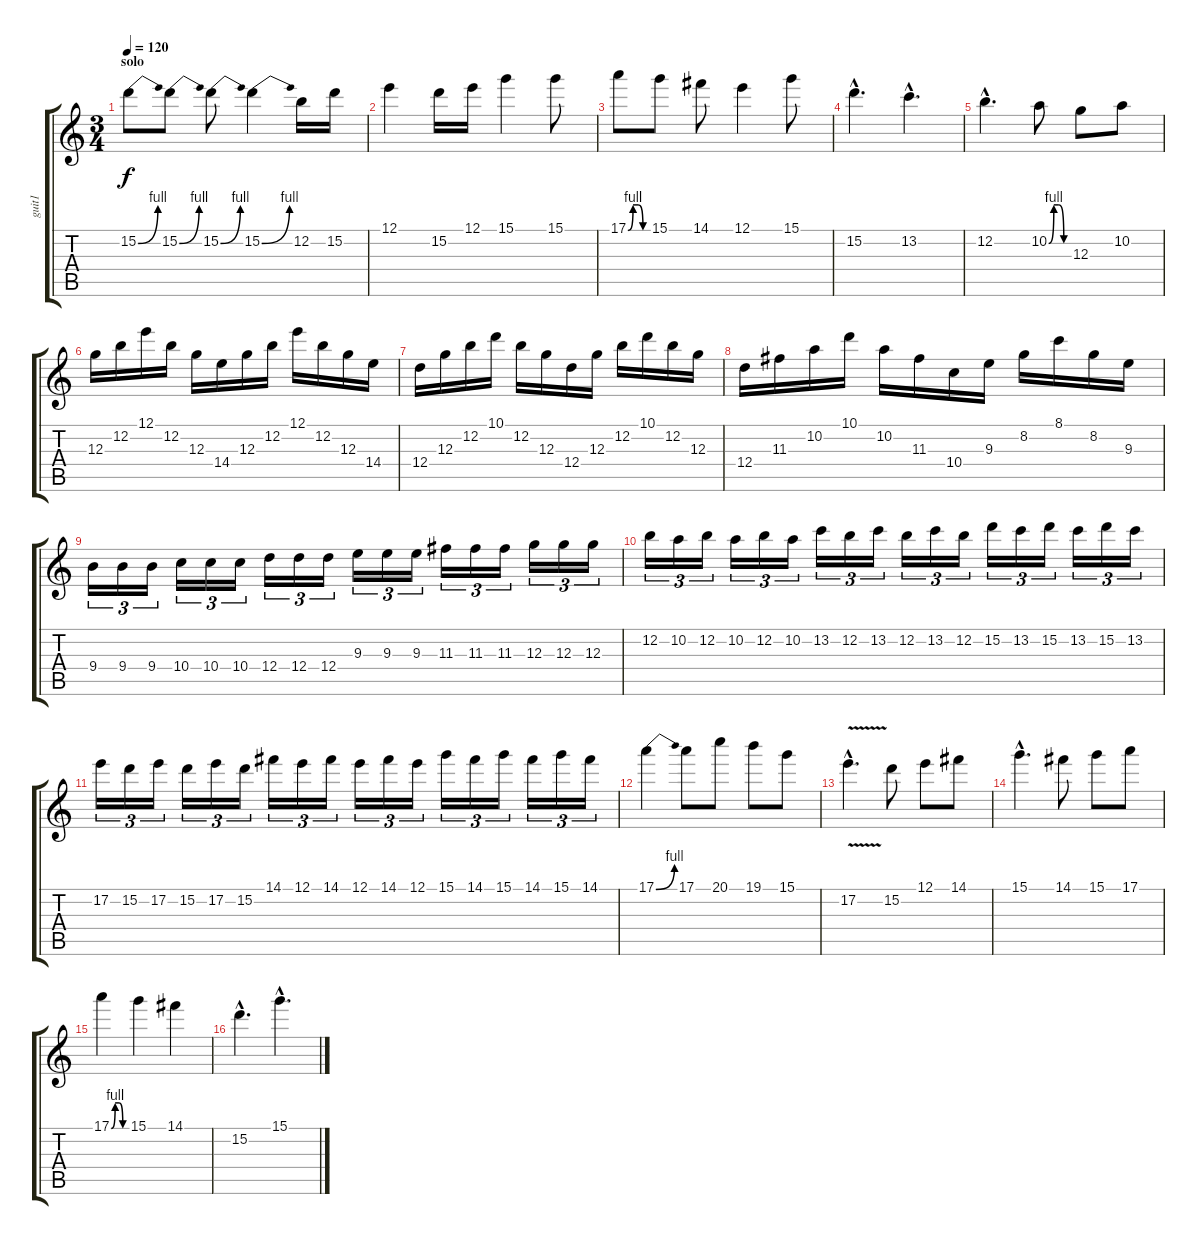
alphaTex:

\track ("guit1" "guit1") {instrument distortionguitar}
\staff {score tabs}
\tuning (E4 B3 G3 D3 A2 E2) {hide}
\ts (3 4)
\section ("" "solo")
\tempo 120
\clef g2
\ks c
15.2{be (bend 0 0 60 4)}.8{dy f} 15.2{be (bend 0 0 60 4)}.8 15.2{be (bend 0 0 60 4)}.8 15.2{be (bend 0 0 60 4)}.4 12.2.16 15.2.16 |
12.1.4 15.2.16 12.1.16 15.1.4 15.1.8 |
17.1{be (custom 0 0 15 4 30 4 45 0 60 0)}.8 15.1.8 14.1.8 12.1.4 15.1.8 |
15.2{hac}.4{d} 13.2{hac}.4{d} |
12.2{hac}.4{d} 10.2{be (custom 0 0 15 4 30 4 45 0 60 0)}.8 12.3.8 10.2.8 |
12.3.16 12.2.16 12.1.16 12.2.16 12.3.16 14.4.16 12.3.16 12.2.16 12.1.16 12.2.16 12.3.16 14.4.16 |
12.4.16 12.3.16 12.2.16 10.1.16 12.2.16 12.3.16 12.4.16 12.3.16 12.2.16 10.1.16 12.2.16 12.3.16 |
12.4.16 11.3.16 10.2.16 10.1.16 10.2.16 11.3.16 10.4.16 9.3.16 8.2.16 8.1.16 8.2.16 9.3.16 |
9.4.16{tu (3 2)} 9.4.16{tu (3 2)} 9.4.16{tu (3 2)} 10.4.16{tu (3 2)} 10.4.16{tu (3 2)} 10.4.16{tu (3 2)} 12.4.16{tu (3 2)} 12.4.16{tu (3 2)} 12.4.16{tu (3 2)} 9.3.16{tu (3 2)} 9.3.16{tu (3 2)} 9.3.16{tu (3 2)} 11.3.16{tu (3 2)} 11.3.16{tu (3 2)} 11.3.16{tu (3 2)} 12.3.16{tu (3 2)} 12.3.16{tu (3 2)} 12.3.16{tu (3 2)} |
12.2.16{tu (3 2)} 10.2.16{tu (3 2)} 12.2.16{tu (3 2)} 10.2.16{tu (3 2)} 12.2.16{tu (3 2)} 10.2.16{tu (3 2)} 13.2.16{tu (3 2)} 12.2.16{tu (3 2)} 13.2.16{tu (3 2)} 12.2.16{tu (3 2)} 13.2.16{tu (3 2)} 12.2.16{tu (3 2)} 15.2.16{tu (3 2)} 13.2.16{tu (3 2)} 15.2.16{tu (3 2)} 13.2.16{tu (3 2)} 15.2.16{tu (3 2)} 13.2.16{tu (3 2)} |
17.2.16{tu (3 2)} 15.2.16{tu (3 2)} 17.2.16{tu (3 2)} 15.2.16{tu (3 2)} 17.2.16{tu (3 2)} 15.2.16{tu (3 2)} 14.1.16{tu (3 2)} 12.1.16{tu (3 2)} 14.1.16{tu (3 2)} 12.1.16{tu (3 2)} 14.1.16{tu (3 2)} 12.1.16{tu (3 2)} 15.1.16{tu (3 2)} 14.1.16{tu (3 2)} 15.1.16{tu (3 2)} 14.1.16{tu (3 2)} 15.1.16{tu (3 2)} 14.1.16{tu (3 2)} |
17.1{be (bend 0 0 60 4)}.4 17.1.8 20.1.8 19.1.8 15.1.8 |
17.2{v hac}.4{d} 15.2.8 12.1.8 14.1.8 |
15.1{hac}.4{d} 14.1.8 15.1.8 17.1.8 |
17.1{be (custom 0 0 15 4 30 4 45 0 60 0)}.4 15.1.4 14.1.4 |
15.2{hac}.4{d} 15.1{hac}.4{d}
